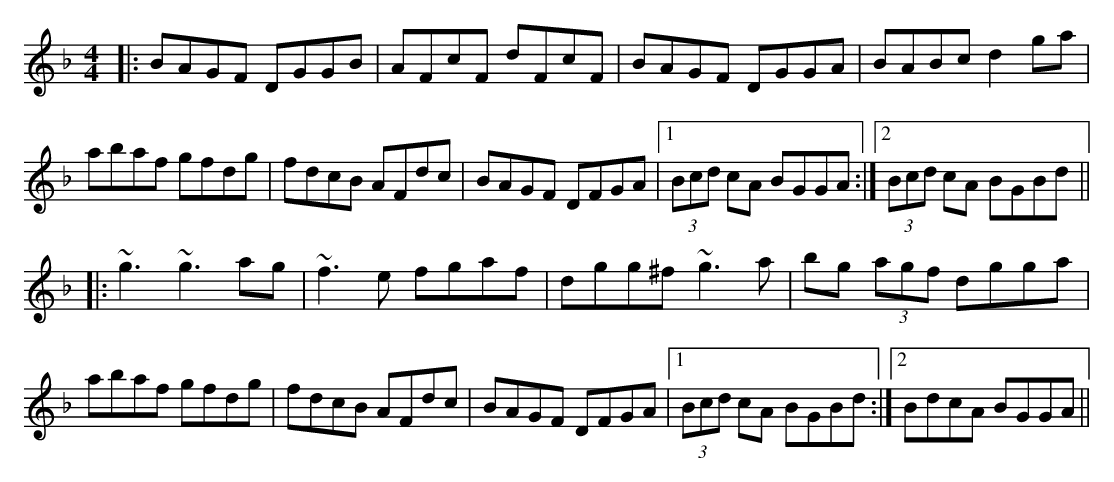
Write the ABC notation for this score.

X:1
M:4/4
K:Gdor
|:BAGF DGGB|AFcF dFcF|BAGF DGGA|BABc d2ga|
abaf gfdg|fdcB AFdc|BAGF DFGA|1 (3Bcd cA BGGA:|2 (3Bcd cA BGBd||
|:~g3 ~g3 ag|~f3e fgaf|dgg^f ~g3 a|bg (3agf dgga|
abaf gfdg|fdcB AFdc|BAGF DFGA|1 (3Bcd cA BGBd:|2 BdcA BGGA||
